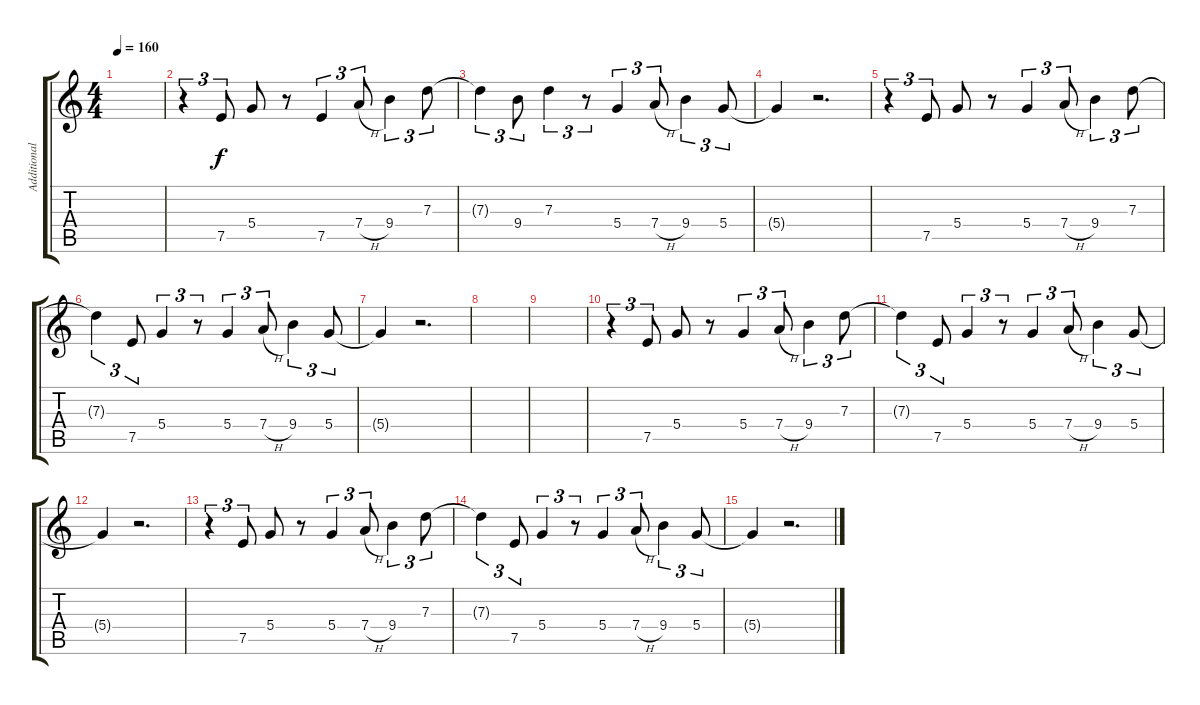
\track ("Additional Guitar 3" "Additional") {instrument acousticguitarsteel}
\staff {score tabs}
\tuning (E4 B3 G3 D3 A2 E2) {hide}
\ts (4 4)
\tempo 160
\clef g2
\ks c
|
r.4{tu (3 2)} 7.5.8{tu (3 2)} 5.4.8 r.8 7.5.4{tu (3 2)} 7.4{h}.8{tu (3 2)} 9.4.4{tu (3 2)} 7.3.8{tu (3 2)} |
7.3{t}.4{tu (3 2)} 9.4.8{tu (3 2)} 7.3.4{tu (3 2)} r.8{tu (3 2)} 5.4.4{tu (3 2)} 7.4{h}.8{tu (3 2)} 9.4.4{tu (3 2)} 5.4.8{tu (3 2)} |
5.4{t}.4 r.2{d} |
r.4{tu (3 2)} 7.5.8{tu (3 2)} 5.4.8 r.8 5.4.4{tu (3 2)} 7.4{h}.8{tu (3 2)} 9.4.4{tu (3 2)} 7.3.8{tu (3 2)} |
7.3{t}.4{tu (3 2)} 7.5.8{tu (3 2)} 5.4.4{tu (3 2)} r.8{tu (3 2)} 5.4.4{tu (3 2)} 7.4{h}.8{tu (3 2)} 9.4.4{tu (3 2)} 5.4.8{tu (3 2)} |
5.4{t}.4 r.2{d} |
|
|
r.4{tu (3 2)} 7.5.8{tu (3 2)} 5.4.8 r.8 5.4.4{tu (3 2)} 7.4{h}.8{tu (3 2)} 9.4.4{tu (3 2)} 7.3.8{tu (3 2)} |
7.3{t}.4{tu (3 2)} 7.5.8{tu (3 2)} 5.4.4{tu (3 2)} r.8{tu (3 2)} 5.4.4{tu (3 2)} 7.4{h}.8{tu (3 2)} 9.4.4{tu (3 2)} 5.4.8{tu (3 2)} |
5.4{t}.4{volume 4} r.2{d} |
r.4{tu (3 2)} 7.5.8{tu (3 2)} 5.4.8 r.8 5.4.4{tu (3 2)} 7.4{h}.8{tu (3 2)} 9.4.4{tu (3 2)} 7.3.8{tu (3 2)} |
7.3{t}.4{tu (3 2)} 7.5.8{tu (3 2)} 5.4.4{tu (3 2)} r.8{tu (3 2)} 5.4.4{tu (3 2)} 7.4{h}.8{tu (3 2)} 9.4.4{tu (3 2)} 5.4.8{tu (3 2)} |
5.4{t}.4 r.2{d}
